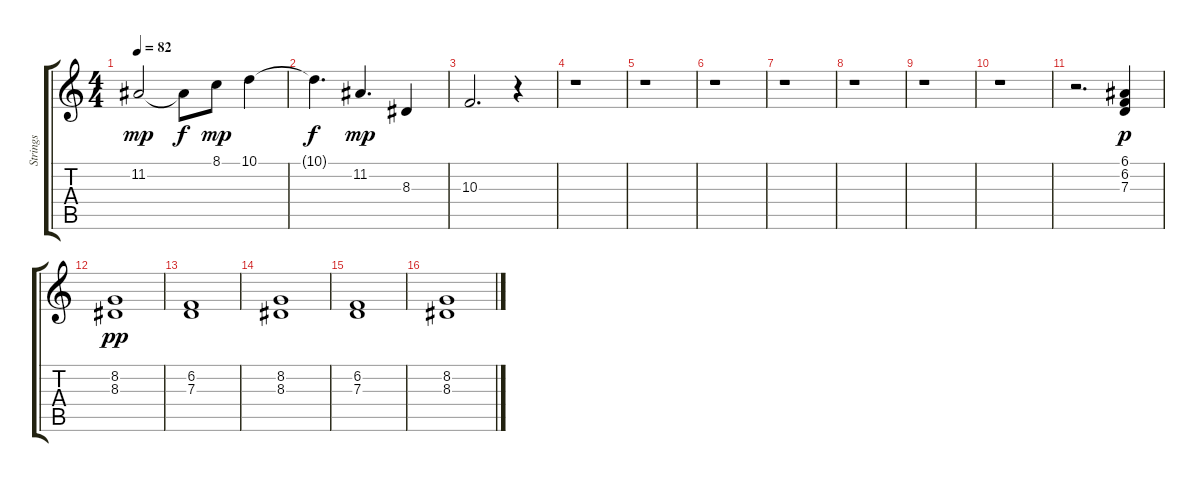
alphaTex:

\track ("Strings" "Strings") {instrument stringensemble2}
\staff {score tabs}
\tuning (E4 B3 G3 D3 A2 E2) {hide}
\ts (4 4)
\tempo 82
\clef g2
\ks c
11.2.2{dy mp} 11.2{t}.8{dy f} 8.1.8{dy mp} 10.1.4 |
10.1{t}.4{d dy f} 11.2.4{d dy mp} 8.3.4 |
10.3.2{d} r.4 |
r.1 |
r.1 |
r.1 |
r.1 |
r.1 |
r.1 |
r.1 |
r.2{d} (6.1 6.2 7.3).4{dy p} |
(8.2 8.3).1{dy pp} |
(6.2 7.3).1 |
(8.2 8.3).1 |
(6.2 7.3).1 |
(8.2 8.3).1
